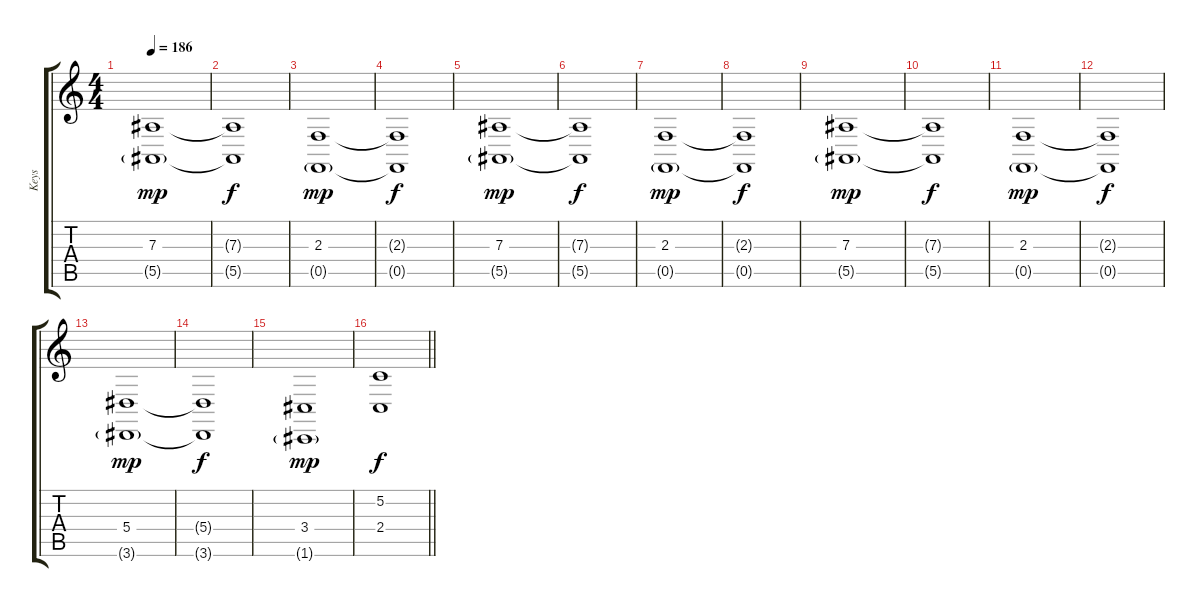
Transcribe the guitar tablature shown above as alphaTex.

\track ("Keys" "Keys") {instrument stringensemble1}
\staff {score tabs}
\tuning (C4 G3 Eb3 Bb2 F2 C2) {hide}
\ts (4 4)
\section ("" "")
\tempo 186
\clef g2
\ks c
(7.3 5.5{g}).1{dy mp} |
(7.3{t} 5.5{t}).1{dy f} |
(2.3 0.5{g}).1{dy mp} |
(2.3{t} 0.5{t}).1{dy f} |
(7.3 5.5{g}).1{dy mp} |
(7.3{t} 5.5{t}).1{dy f} |
(2.3 0.5{g}).1{dy mp} |
(2.3{t} 0.5{t}).1{dy f} |
(7.3 5.5{g}).1{dy mp} |
(7.3{t} 5.5{t}).1{dy f} |
(2.3 0.5{g}).1{dy mp} |
(2.3{t} 0.5{t}).1{dy f} |
(5.4 3.6{g}).1{dy mp} |
(5.4{t} 3.6{t}).1{dy f} |
(3.4 1.6{g}).1{dy mp} |
\barLineRight lightlight
(5.2 2.4).1{dy f}
